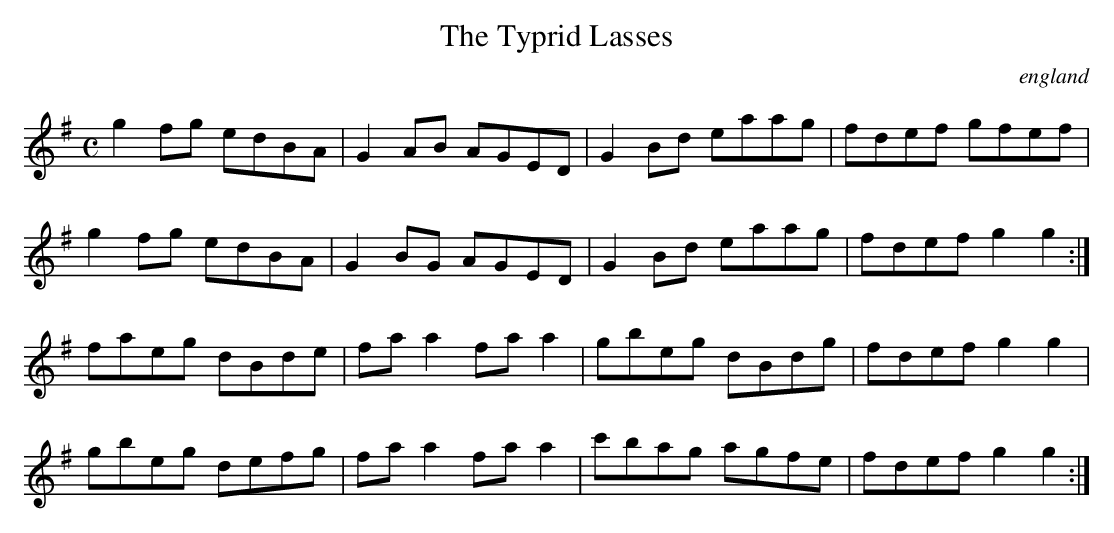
X:1
T:The Typrid Lasses
O:england
L:1/8
M:C
K:G
g2 fg edBA|G2 AB AGED|G2 Bd eaag|fdef gfef|
g2 fg edBA|G2 BG AGED|G2 Bd eaag|fdef g2 g2:|
faeg dBde|fa a2 fa a2|gbeg dBdg|fdef g2 g2|
gbeg defg|fa a2 fa a2|c'bag agfe|fdef g2 g2:|
